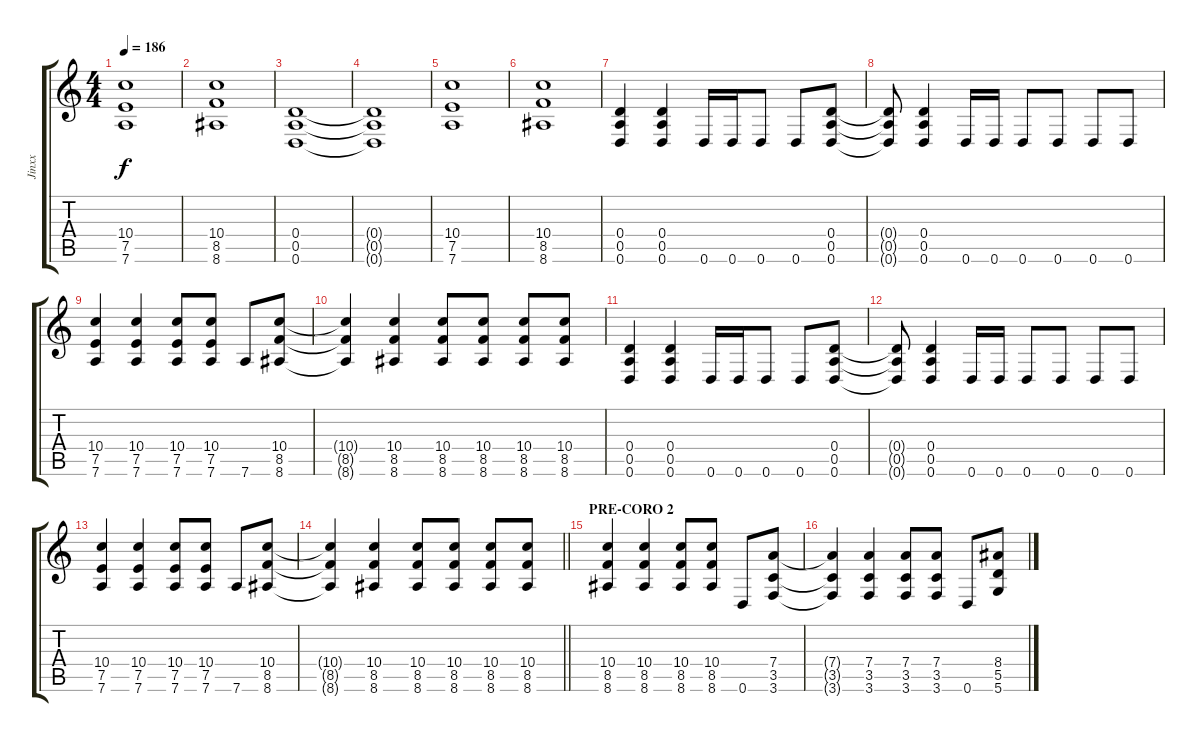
\track ("Jinxx" "Jinxx") {instrument distortionguitar}
\staff {score tabs}
\tuning (E4 B3 G3 D3 A2 D2) {hide}
\ts (4 4)
\tempo 186
\clef g2
\ks c
(10.4 7.5 7.6).1{dy f} |
(10.4 8.5 8.6).1 |
(0.4 0.5 0.6).1 |
(0.4{t} 0.5{t} 0.6{t}).1 |
(10.4 7.5 7.6).1 |
(10.4 8.5 8.6).1 |
(0.4 0.5 0.6).4 (0.4 0.5 0.6).4 0.6.16 0.6.16 0.6.8 0.6.8 (0.4 0.5 0.6).8 |
(0.4{t} 0.5{t} 0.6{t}).8 (0.4 0.5 0.6).4 0.6.16 0.6.16 0.6.8 0.6.8 0.6.8 0.6.8 |
(10.4 7.5 7.6).4 (10.4 7.5 7.6).4 (10.4 7.5 7.6).8 (10.4 7.5 7.6).8 7.6.8 (10.4 8.5 8.6).8 |
(10.4{t} 8.5{t} 8.6{t}).4 (10.4 8.5 8.6).4 (10.4 8.5 8.6).8 (10.4 8.5 8.6).8 (10.4 8.5 8.6).8 (10.4 8.5 8.6).8 |
(0.4 0.5 0.6).4 (0.4 0.5 0.6).4 0.6.16 0.6.16 0.6.8 0.6.8 (0.4 0.5 0.6).8 |
(0.4{t} 0.5{t} 0.6{t}).8 (0.4 0.5 0.6).4 0.6.16 0.6.16 0.6.8 0.6.8 0.6.8 0.6.8 |
(10.4 7.5 7.6).4 (10.4 7.5 7.6).4 (10.4 7.5 7.6).8 (10.4 7.5 7.6).8 7.6.8 (10.4 8.5 8.6).8 |
\barLineRight lightlight
(10.4{t} 8.5{t} 8.6{t}).4 (10.4 8.5 8.6).4 (10.4 8.5 8.6).8 (10.4 8.5 8.6).8 (10.4 8.5 8.6).8 (10.4 8.5 8.6).8 |
\section ("" "PRE-CORO 2")
(10.4 8.5 8.6).4 (10.4 8.5 8.6).4 (10.4 8.5 8.6).8 (10.4 8.5 8.6).8 0.6.8 (7.4 3.5 3.6).8 |
(7.4{t} 3.5{t} 3.6{t}).4 (7.4 3.5 3.6).4 (7.4 3.5 3.6).8 (7.4 3.5 3.6).8 0.6.8 (8.4 5.5 5.6).8
